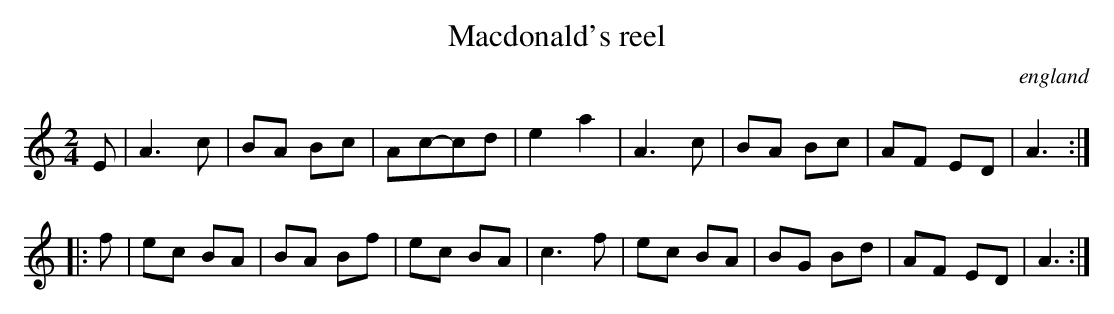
X:1
T:Macdonald's reel
O:england
M:2/4
L:1/8
K:C
E | A3 c | BA Bc | Ac-cd | e2 a2 |\
A3 c | BA Bc | AF ED | A3 :|
|:f | ec BA | BA Bf | ec BA | c3 f | \
ec BA | BG Bd | AF ED | A3 :|
